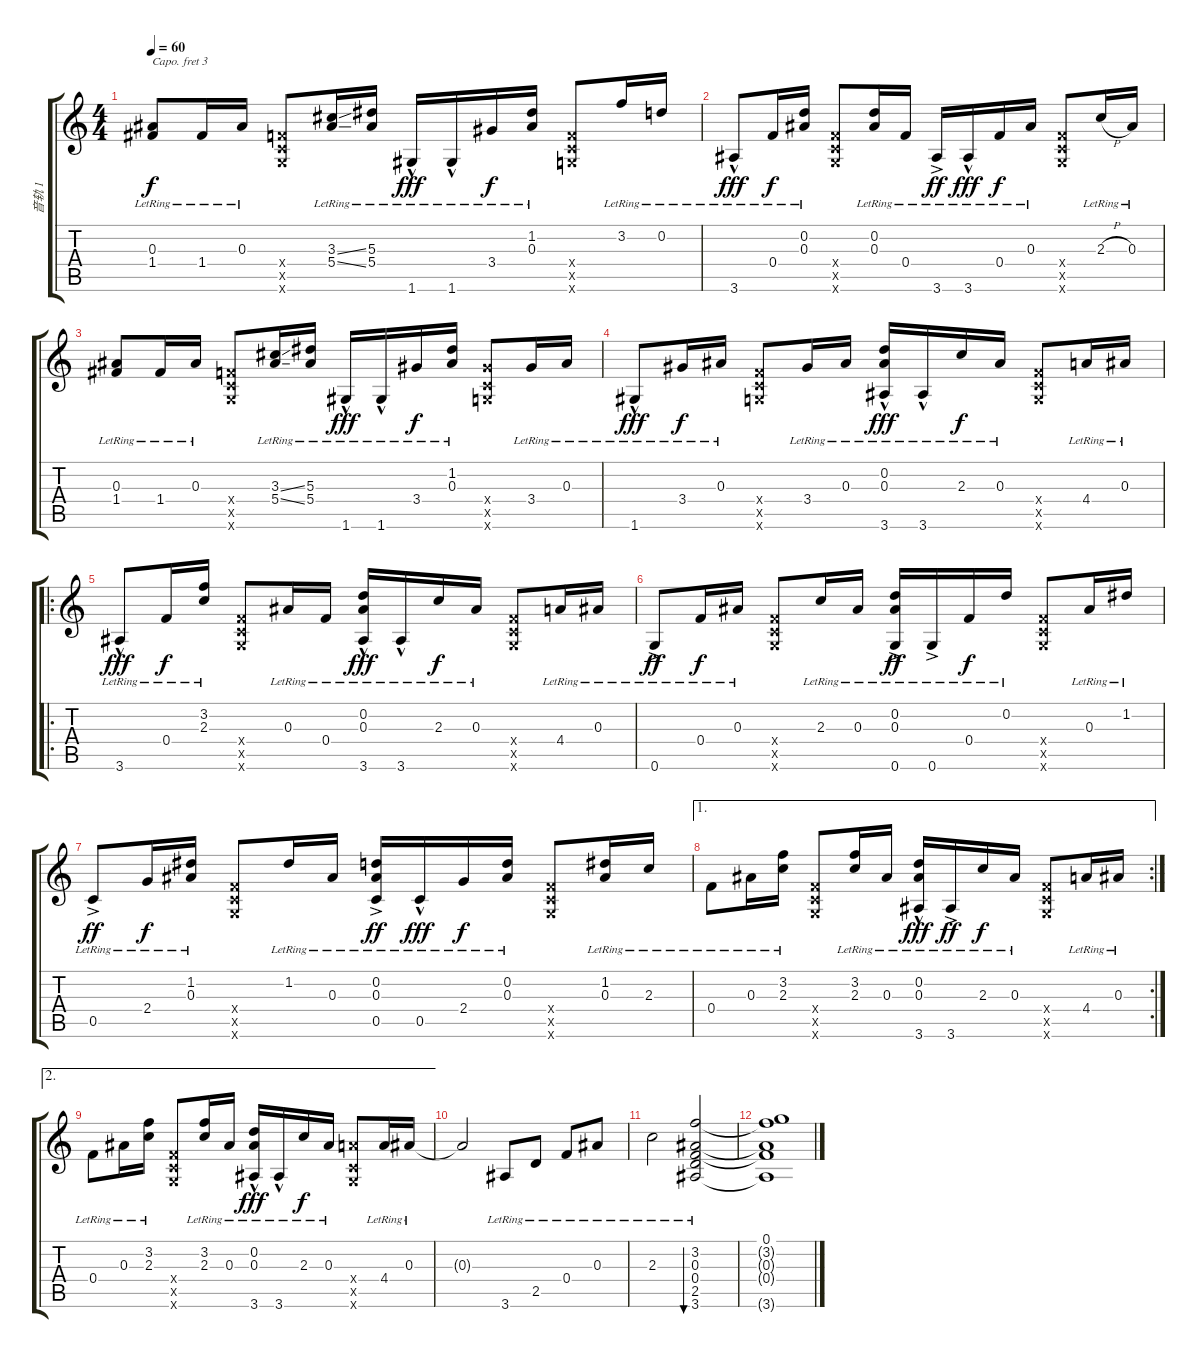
\track ("音轨 1" "音轨 1") {instrument acousticguitarnylon}
\staff {score tabs}
\capo 3
\tuning (E4 B3 G3 D3 A2 E2) {hide}
\ts (4 4)
\tempo 60
\clef g2
\ks c
(0.3{lr} 1.4{lr}).8{dy f} 1.4{lr}.16 0.3{lr}.16 (0.4{x} 0.5{x} 0.6{x}).8 (3.3{ss lr} 5.4{ss lr}).16 (5.3{lr} 5.4{lr}).16 1.6{hac lr}.16{dy fff} 1.6{hac lr}.16 3.4{lr}.16{dy f} (1.2{lr} 0.3{lr}).16 (0.4{x} 0.5{x} 0.6{x}).8 3.2{lr}.16 0.2{lr}.16 |
3.6{hac lr}.8{dy fff} 0.4{lr}.16{dy f} (0.2{lr} 0.3{lr}).16 (0.4{x} 0.5{x} 0.6{x}).8 (0.2{lr} 0.3{lr}).16 0.4{lr}.16 3.6{ac lr}.16{dy ff} 3.6{hac lr}.16{dy fff} 0.4{lr}.16{dy f} 0.3{lr}.16 (0.4{x} 0.5{x} 0.6{x}).8 2.3{h lr}.16 0.3{lr}.16 |
(0.3{lr} 1.4{lr}).8 1.4{lr}.16 0.3{lr}.16 (0.4{x} 0.5{x} 0.6{x}).8 (3.3{ss lr} 5.4{ss lr}).16 (5.3{lr} 5.4{lr}).16 1.6{hac lr}.16{dy fff} 1.6{hac lr}.16 3.4{lr}.16{dy f} (1.2{lr} 0.3{lr}).16 (3.4{x} 0.5{x} 0.6{x}).8 3.4{lr}.16 0.3{lr}.16 |
1.6{hac lr}.8{dy fff} 3.4{lr}.16{dy f} 0.3{lr}.16 (0.4{x} 0.5{x} 0.6{x}).8 3.4{lr}.16 0.3{lr}.16 (0.2{lr} 0.3{lr} 3.6{hac lr}).16{dy fff} 3.6{hac lr}.16 2.3{lr}.16{dy f} 0.3{lr}.16 (0.4{x} 0.5{x} 0.6{x}).8 4.4{lr}.16 0.3{lr}.16 |
\ro
3.6{hac lr}.8{dy fff} 0.4{lr}.16{dy f} (3.2{lr} 2.3{lr}).16 (0.4{x} 0.5{x} 0.6{x}).8 0.3{lr}.16 0.4{lr}.16 (0.2{lr} 0.3{lr} 3.6{hac lr}).16{dy fff} 3.6{hac lr}.16 2.3{lr}.16{dy f} 0.3{lr}.16 (0.4{x} 0.5{x} 0.6{x}).8 4.4{lr}.16 0.3{lr}.16 |
0.6{ac lr}.8{dy ff} 0.4{lr}.16{dy f} 0.3{lr}.16 (0.4{x} 0.5{x} 0.6{x}).8 2.3{lr}.16 0.3{lr}.16 (0.2{lr} 0.3{lr} 0.6{ac lr}).16{dy ff} 0.6{ac lr}.16 0.4{lr}.16{dy f} 0.2{lr}.16 (0.4{x} 0.5{x} 0.6{x}).8 0.3{lr}.16 1.2{lr}.16 |
0.5{ac lr}.8{dy ff} 2.4{lr}.16{dy f} (1.2{lr} 0.3{lr}).16 (0.4{x} 0.5{x} 0.6{x}).8 1.2{lr}.16 0.3{lr}.16 (0.2{lr} 0.3{lr} 0.5{ac lr}).16{dy ff} 0.5{hac lr}.16{dy fff} 2.4{lr}.16{dy f} (0.2{lr} 0.3{lr}).16 (0.4{x} 0.5{x} 0.6{x}).8 (1.2{lr} 0.3{lr}).16 2.3{lr}.16 |
\ae 1
\rc 2
0.4{lr}.8 0.3{lr}.16 (3.2{lr} 2.3{lr}).16 (0.4{x} 0.5{x} 0.6{x}).8 (3.2{lr} 2.3{lr}).16 0.3{lr}.16 (0.2{hac lr} 0.3{hac lr} 3.6{hac lr}).16{dy fff} 3.6{ac lr}.16{dy ff} 2.3{lr}.16{dy f} 0.3{lr}.16 (0.4{x} 0.5{x} 0.6{x}).8 4.4{lr}.16 0.3{lr}.16 |
\ae 2
0.4{lr}.8 0.3{lr}.16 (3.2{lr} 2.3{lr}).16 (0.4{x} 0.5{x} 0.6{x}).8 (3.2{lr} 2.3{lr}).16 0.3{lr}.16 (0.2{lr} 0.3{lr} 3.6{hac lr}).16{dy fff} 3.6{hac lr}.16 2.3{lr}.16{dy f} 0.3{lr}.16 (4.4{x} 0.5{x} 0.6{x}).8 4.4{lr}.16 0.3{lr}.16 |
0.3{t}.2 3.6{lr}.8 2.5{lr}.8 0.4{lr}.8 0.3{lr}.8 |
2.3{lr}.2 (3.2{lr} 0.3{lr} 0.4{lr} 2.5{lr} 3.6{lr}).2{bu 240} |
(0.1 3.2{t} 0.3{t} 0.4{t} 3.6{t}).1
